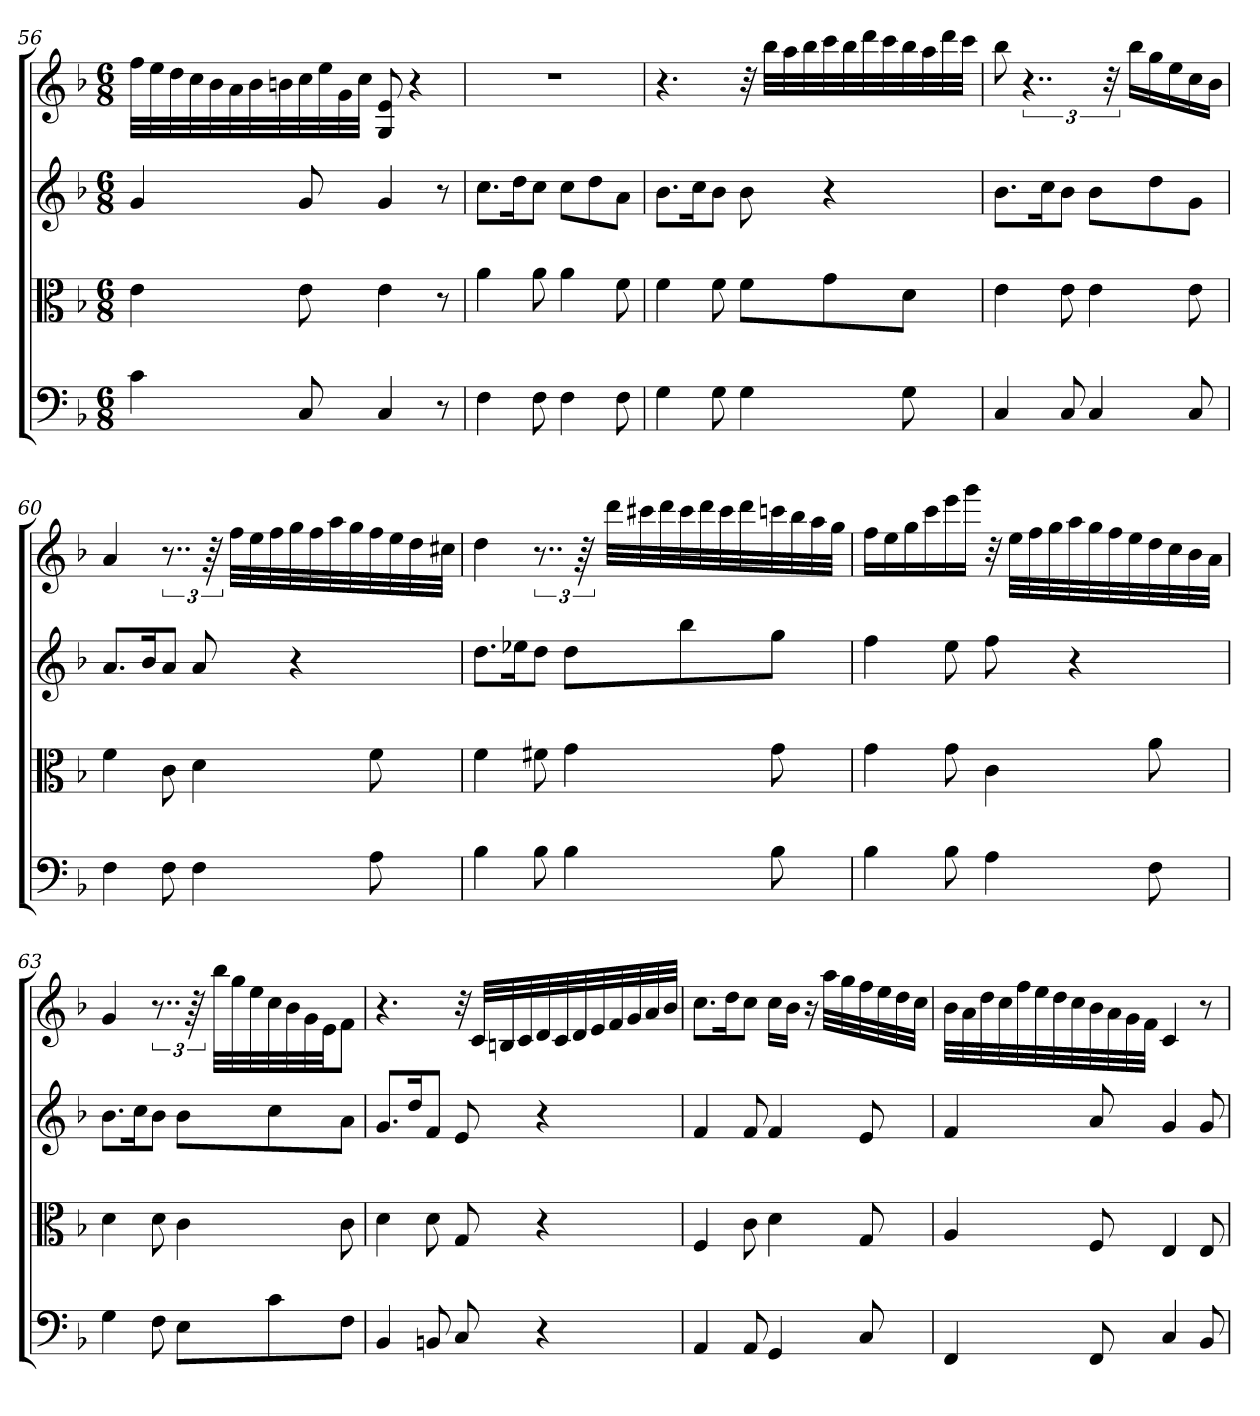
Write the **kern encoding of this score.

**kern	**kern	**kern	**kern
*part4	*part3	*part2	*part1
*staff4	*staff3	*staff2	*staff1
*clefF4	*clefC3	*	*
*k[b-]	*k[b-]	*k[b-]	*k[b-]
*F:	*F:	*F:	*F:
*M6/8	*M6/8	*M6/8	*M6/8
=56	=56	=56	=56
4c	4e	4g	32ffLLL
.	.	.	32ee
.	.	.	32dd
.	.	.	32cc
.	.	.	32b-
.	.	.	32a
.	.	.	32b-
.	.	.	32bn
8C	8e	8g	32cc
.	.	.	32ee
.	.	.	32g
.	.	.	32ccJJJ
4C	4e	4g	8G 8e
.	.	.	4r
8r	8r	8r	.
=57	=57	=57	=57
4F	4a	8.ccL	2.r
.	.	16ddK	.
8F	8a	8ccJ	.
4F	4a	8ccL	.
.	.	8dd	.
8F	8f	8aJ	.
=58	=58	=58	=58
4G	4f	8.b-L	4.r
.	.	16ccK	.
8G	8f	8b-J	.
4G	8f\L	8b-	32r
.	.	.	32bb-LLL
.	.	.	32aa
.	.	.	32bb-
.	8g\	4r	32ccc
.	.	.	32bb-
.	.	.	32ddd
.	.	.	32ccc
8G	8d\J	.	32bb-
.	.	.	32aa
.	.	.	32ddd
.	.	.	32cccJJJ
=59	=59	=59	=59
4C	4e	8.b-L	8bb-
.	.	.	6..r
.	.	16ccK	.
8C	8e	8b-J	.
4C	4e	8b-L	.
.	.	.	48r
.	.	.	16bb-LL
.	.	8dd	16gg
.	.	.	16ee
8C	8e	8gJ	16cc
.	.	.	16b-JJ
=60	=60	=60	=60
4F	4f	8.aL	4a
.	.	16b-K	.
8F	8c	8aJ	12..r
4F	4d	8a	.
.	.	.	96r
.	.	.	32ffLLL
.	.	.	32ee
.	.	.	32ff
.	.	4r	32gg
.	.	.	32ff
.	.	.	32aa
.	.	.	32gg
8A	8f	.	32ff
.	.	.	32ee
.	.	.	32dd
.	.	.	32cc#XJJJ
=61	=61	=61	=61
4B-	4f	8.ddL	4dd
.	.	16ee-XK	.
8B-	8f#X	8ddJ	12..r
4B-	4g	8ddL	.
.	.	.	96r
.	.	.	32dddLLL
.	.	.	32ccc#X
.	.	.	32ddd
.	.	8bb-	32ccc#
.	.	.	32ddd
.	.	.	32ccc#
.	.	.	32ddd
8B-	8g	8ggJ	32cccn
.	.	.	32bb-
.	.	.	32aa
.	.	.	32ggJJJ
=62	=62	=62	=62
4B-	4g	4ff	16ffLL
.	.	.	16ee
.	.	.	16gg
.	.	.	16ccc
8B-	8g	8ee	16eee
.	.	.	16gggJJ
4A	4c	8ff	32r
.	.	.	32eeLLL
.	.	.	32ff
.	.	.	32gg
.	.	4r	32aa
.	.	.	32gg
.	.	.	32ff
.	.	.	32ee
8F	8a	.	32dd
.	.	.	32cc
.	.	.	32b-
.	.	.	32aJJJ
=63	=63	=63	=63
4G	4d	8.b-L	4g
.	.	16ccK	.
8F	8d	8b-J	12..r
8E\L	4c	8b-L	.
.	.	.	96r
.	.	.	32bb-LLL
.	.	.	32gg
.	.	.	32ee
8c\	.	8cc	32cc
.	.	.	32b-
.	.	.	32g
.	.	.	32eJJ
8F\J	8c	8aJ	8fJ
=64	=64	=64	=64
4BB-	4d	8.gL	4.r
.	.	16ddK	.
8BBn	8d	8fJ	.
8C	8G	8e	32r
.	.	.	32cLLL
.	.	.	32Bn
.	.	.	32c
4r	4r	4r	32d
.	.	.	32c
.	.	.	32d
.	.	.	32e
.	.	.	32f
.	.	.	32g
.	.	.	32a
.	.	.	32b-JJJ
=65	=65	=65	=65
4AA	4F	4f	8.ccL
.	.	.	16ddK
8AA	8c	8f	8ccJ
4GG	4d	4f	16ccLL
.	.	.	16b-JJ
.	.	.	16r
.	.	.	32aaLLL
.	.	.	32gg
8C	8G	8e	32ff
.	.	.	32ee
.	.	.	32dd
.	.	.	32ccJJJ
=66	=66	=66	=66
4FF	4A	4f	32b-LLL
.	.	.	32a
.	.	.	32dd
.	.	.	32cc
.	.	.	32ff
.	.	.	32ee
.	.	.	32dd
.	.	.	32cc
8FF	8F	8a	32b-
.	.	.	32a
.	.	.	32g
.	.	.	32fJJJ
4C	4E	4g	4c
8BB-	8E	8g	8r
=	=	=	=
*-	*-	*-	*-
